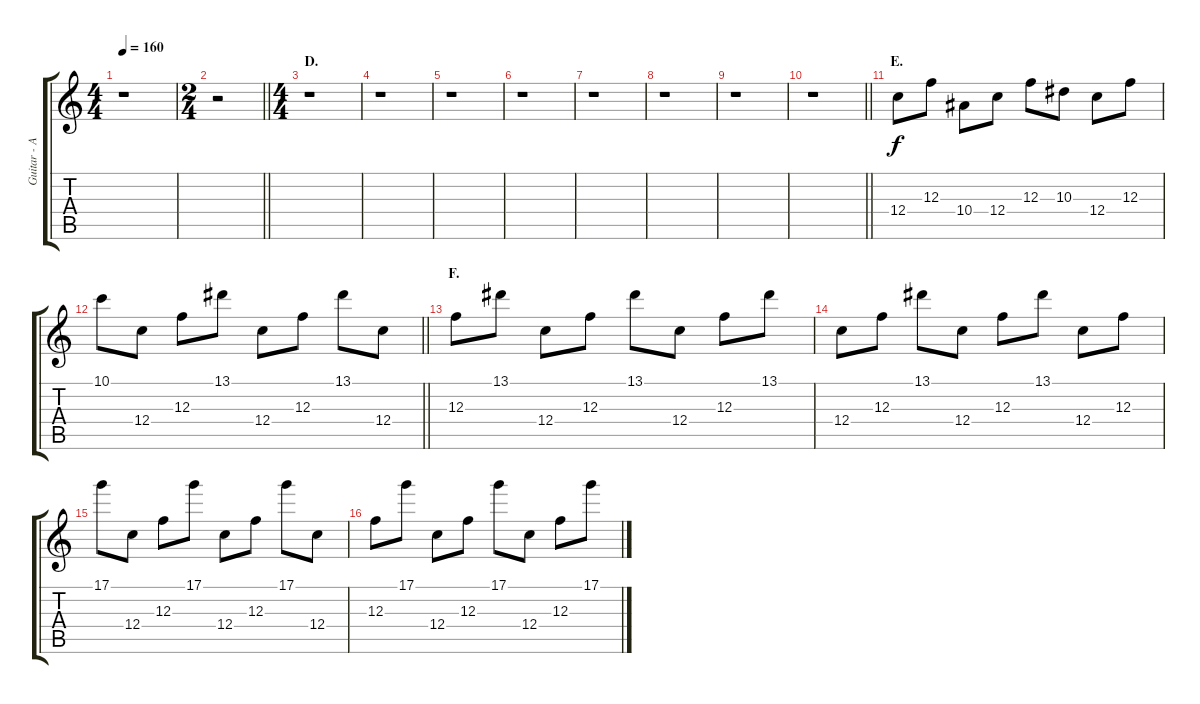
\track ("Guitar - Aux. Gtr. - Right" "Guitar - A") {instrument distortionguitar}
\staff {score tabs}
\tuning (D4 A3 F3 C3 G2 C2) {hide}
\ts (4 4)
\tempo 160
\clef g2
\ks c
r.1{dy f} |
\ts (2 4)
\barLineRight lightlight
r.2 |
\ts (4 4)
\section ("" "D.")
r.1 |
r.1 |
r.1 |
r.1 |
r.1 |
r.1 |
r.1 |
\barLineRight lightlight
r.1 |
\section ("" "E.")
12.4.8 12.3.8 10.4.8 12.4.8 12.3.8 10.3.8 12.4.8 12.3.8 |
\barLineRight lightlight
10.1.8 12.4.8 12.3.8 13.1.8 12.4.8 12.3.8 13.1.8 12.4.8 |
\section ("" "F.")
12.3.8 13.1.8 12.4.8 12.3.8 13.1.8 12.4.8 12.3.8 13.1.8 |
12.4.8 12.3.8 13.1.8 12.4.8 12.3.8 13.1.8 12.4.8 12.3.8 |
17.1.8 12.4.8 12.3.8 17.1.8 12.4.8 12.3.8 17.1.8 12.4.8 |
12.3.8 17.1.8 12.4.8 12.3.8 17.1.8 12.4.8 12.3.8 17.1.8
